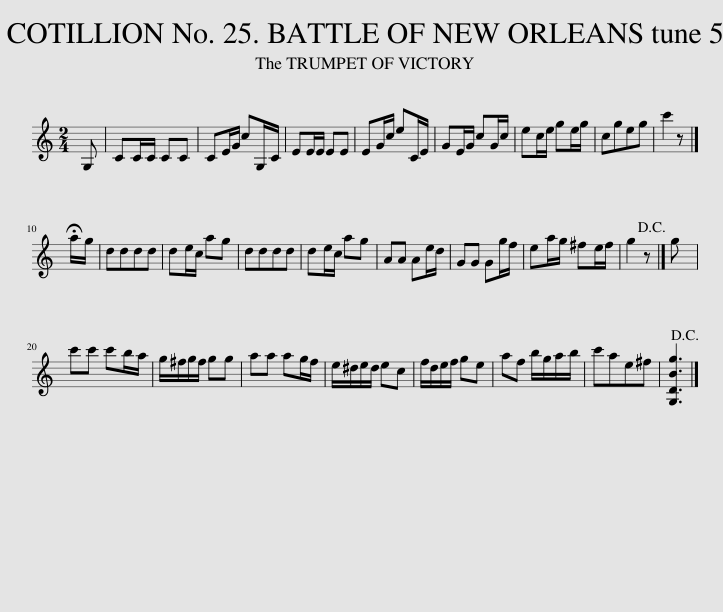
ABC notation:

X:1
L:1/8
M:2/4
I:linebreak $
K:C
V:1 treble
V:1
 G, | CC/C/ CC | CE/G/ cG,/C/ | EE/E/ EE | EG/c/ eC/E/ | %5
 GE/G/ cG/c/ | ec/e/ ge/g/ | cgeg | c'2 z |]$ !fermata!a/g/ | %10
 dddd | de/c/ ag | dddd | de/c/ ag | AA Ae/d/ | %15
 GG Gg/f/ | ea/g/ ^fe/f/ | g2 z!D.C.! |] g |$ c'c' c'b/a/ | %20
 g/^f/g/f/ gg | aa ag/f/ | e/^d/e/d/ ec | f/d/e/f/ ge | af b/g/a/b/ | %25
 c'ae^f | [G,DBg]3!D.C.! |] %27
